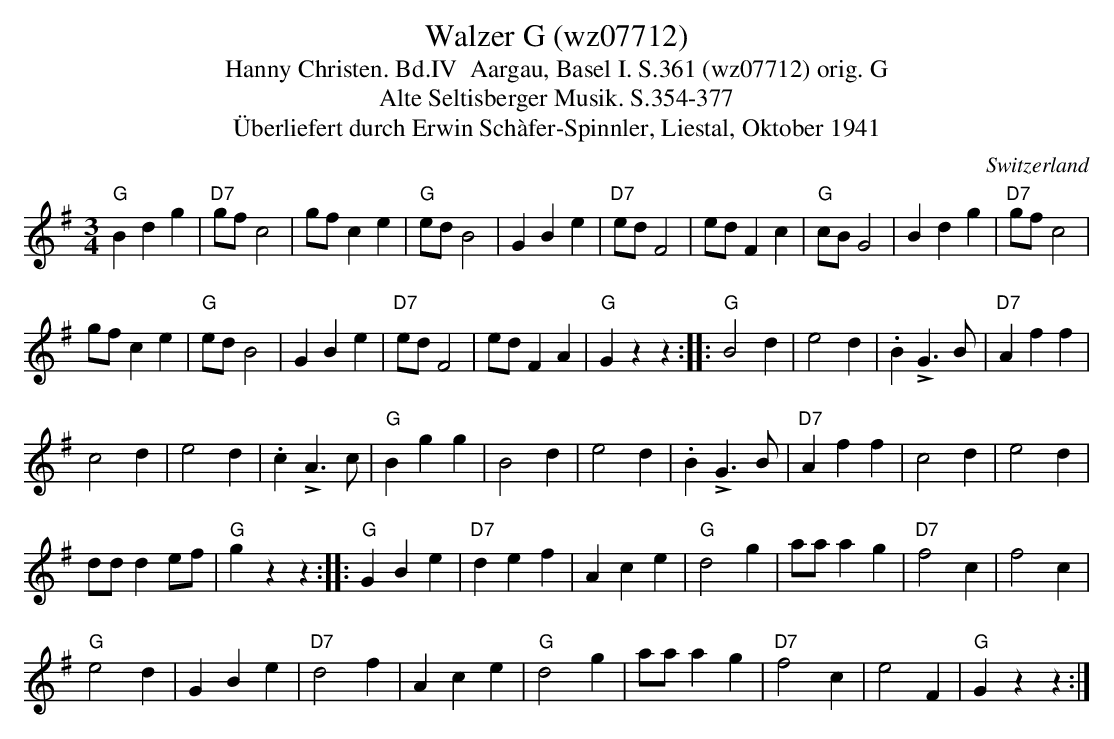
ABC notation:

X:1
T:Walzer G (wz07712)
T:Hanny Christen. Bd.IV  Aargau, Basel I. S.361 (wz07712) orig. G
T: Alte Seltisberger Musik. S.354-377
T:Überliefert durch Erwin Schàfer-Spinnler, Liestal, Oktober 1941
M:3/4
L:1/4
O:Switzerland
K:G major
"G"Bdg | "D7"g/f/c2 | g/f/ce | "G"e/d/B2 | GBe | "D7"e/d/F2 | e/d/Fc | "G"c/B/G2 | Bdg | "D7"g/f/c2 |
g/f/ce | "G"e/d/B2 | GBe | "D7"e/d/F2 | e/d/FA | "G"Gzz :: "G"B2d | e2d | .B!>!G>B | "D7"Aff |
c2d | e2d | .c!>!A>c | "G"Bgg | B2d | e2d | .B!>!G>B | "D7"Aff | c2d |  e2d |
d/d/de/f/ | "G"gzz :: "G"GBe | "D7"def | Ace | "G"d2g | a/a/ag | "D7"f2c | f2c |
"G"e2d | GBe | "D7"d2f | Ace | "G"d2g | a/a/ag | "D7"f2c | e2F | "G"Gzz :|
